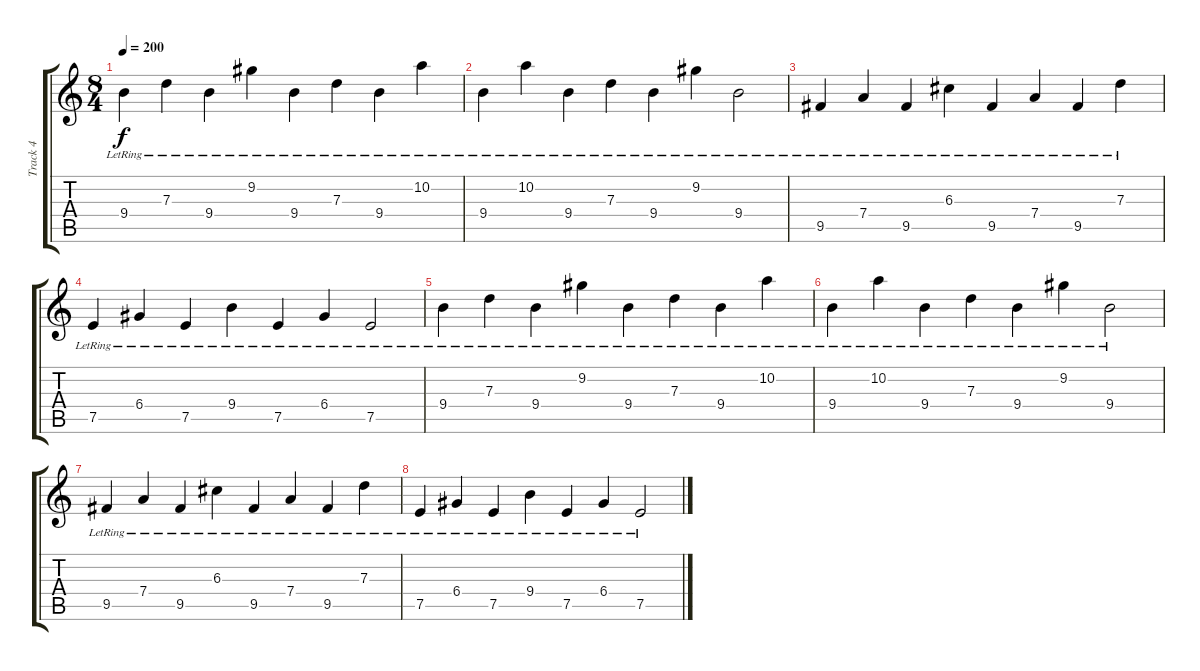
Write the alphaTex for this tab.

\track ("Track 4" "Track 4") {instrument acousticguitarsteel}
\staff {score tabs}
\tuning (E4 B3 G3 D3 A2 E2) {hide}
\ts (8 4)
\tempo 200
\clef g2
\ks c
9.4{lr}.4{dy f} 7.3{lr}.4 9.4{lr}.4 9.2{lr}.4 9.4{lr}.4 7.3{lr}.4 9.4{lr}.4 10.2{lr}.4 |
9.4{lr}.4 10.2{lr}.4 9.4{lr}.4 7.3{lr}.4 9.4{lr}.4 9.2{lr}.4 9.4{lr}.2 |
9.5{lr}.4 7.4{lr}.4 9.5{lr}.4 6.3{lr}.4 9.5{lr}.4 7.4{lr}.4 9.5{lr}.4 7.3{lr}.4 |
7.5{lr}.4 6.4{lr}.4 7.5{lr}.4 9.4{lr}.4 7.5{lr}.4 6.4{lr}.4 7.5{lr}.2 |
9.4{lr}.4 7.3{lr}.4 9.4{lr}.4 9.2{lr}.4 9.4{lr}.4 7.3{lr}.4 9.4{lr}.4 10.2{lr}.4 |
9.4{lr}.4 10.2{lr}.4 9.4{lr}.4 7.3{lr}.4 9.4{lr}.4 9.2{lr}.4 9.4{lr}.2 |
9.5{lr}.4 7.4{lr}.4 9.5{lr}.4 6.3{lr}.4 9.5{lr}.4 7.4{lr}.4 9.5{lr}.4 7.3{lr}.4 |
7.5{lr}.4 6.4{lr}.4 7.5{lr}.4 9.4{lr}.4 7.5{lr}.4 6.4{lr}.4 7.5{lr}.2
